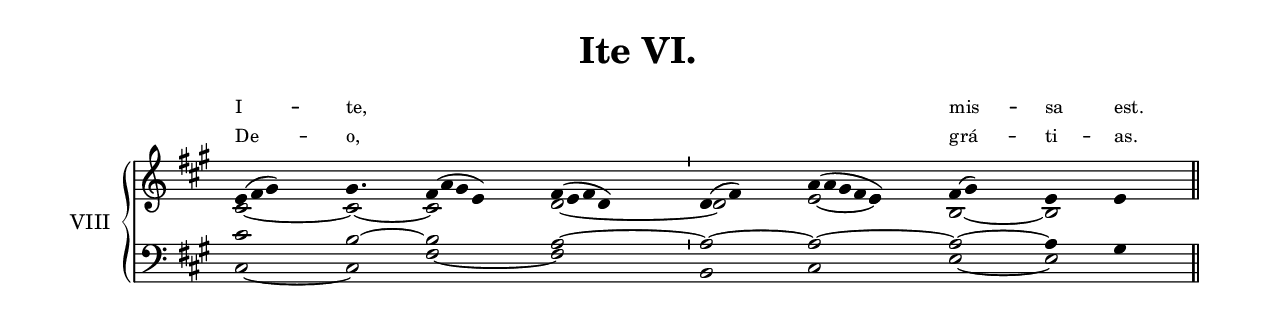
\version "2.18"
\include "gregorian.ly"
\include "noh2.ily"

%Page reference: page v.40
%(volume.page)

global = {
 \key e \mixolydian
 \cadenzaOn 
 \override Glissando #'thickness = #2.0
}

\header {
  title = \markup \center-column {"Ite VI." \vspace #1 }
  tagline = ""
  composer = ""
}

\paper {
 #(include-special-characters)
  oddHeaderMarkup = \markup \fill-line {
    \line {}
    \center-column {
      \on-the-fly #first-page     " "
      \on-the-fly #not-first-page ""
    }
    \line { \on-the-fly #print-page-number-check-first \fromproperty #'page:page-number-string }
  }
  evenHeaderMarkup = \markup \fill-line {
    \line { \on-the-fly #print-page-number-check-first \fromproperty #'page:page-number-string }
    \center-column { "" }
    \line {}
  }
}

chantTextA = \lyricmode {
I -- te, _ _ _ _ mis -- sa est. }
chantTextB = \lyricmode {
De -- o, _ _ _ _ grá -- ti -- as. }

chantMusic = {
\tieDown   e'4 ( fis'4 gis'4) gis'4. fis'4 ( a'4 gis'4 e'4) fis'4 ( e'4 fis'4 d'4) \divisioMinima
 d'4 ( fis'4) a'4 ( a'4 gis'4 fis'4 e'4) fis'4 ( gis'4) e'4 e'4 \finalis

}

altoMusic = {
cis'2*3/2 ~ cis'2*3/4 ~ cis'2*4/2 d'2*4/2 ~ \divisioMinima
d'2 e'2*4/2 ~ e'4 b2 ~ b2 \finalis
}

tenorMusic = {
cis'2*3/2 b2*3/4 ~ b2*4/2 a2*4/2 ~ \divisioMinima
a2 ~ a2*5/2 ~ a2 ~ a4 gis4 \finalis
}

bassMusic = {
cis2*3/2 ~ cis2*3/4 fis2*4/2 ~ fis2*4/2 \divisioMinima
b,2 cis2*5/2 e2 ~ e2 \finalis
}

voiceLines = {
\voiceLineStyle


}

\score{
  <<
    \new Lyrics = "chanta"
    \new Lyrics = "chantb"
    \new GrandStaff <<
      \set GrandStaff.autoBeaming = ##f
      \set GrandStaff.instrumentName = \markup \center-column {
        "VIII"
      }
      \new Staff = up <<
        \new Voice = "chant" {
          \voiceOne \global \chantMusic
        }
        \new Voice {
          \voiceTwo \global \altoMusic
        }
      >>

      \new Staff = down <<
        \clef bass
        \new Voice {
          \voiceOne \global \tenorMusic
        }
        \new Voice {
          \voiceTwo \global \bassMusic
        }
	\new Voice {
        \voiceThree \global \voiceLines
        }
      >>
    >>
    \context Lyrics = "chanta" {
      \lyricsto chant {
      \chantTextA
    }
    }
    \context Lyrics = "chantb" {
      \lyricsto chant {
      \chantTextB
    }
    }
  >>
  \layout{
  }
  
}
